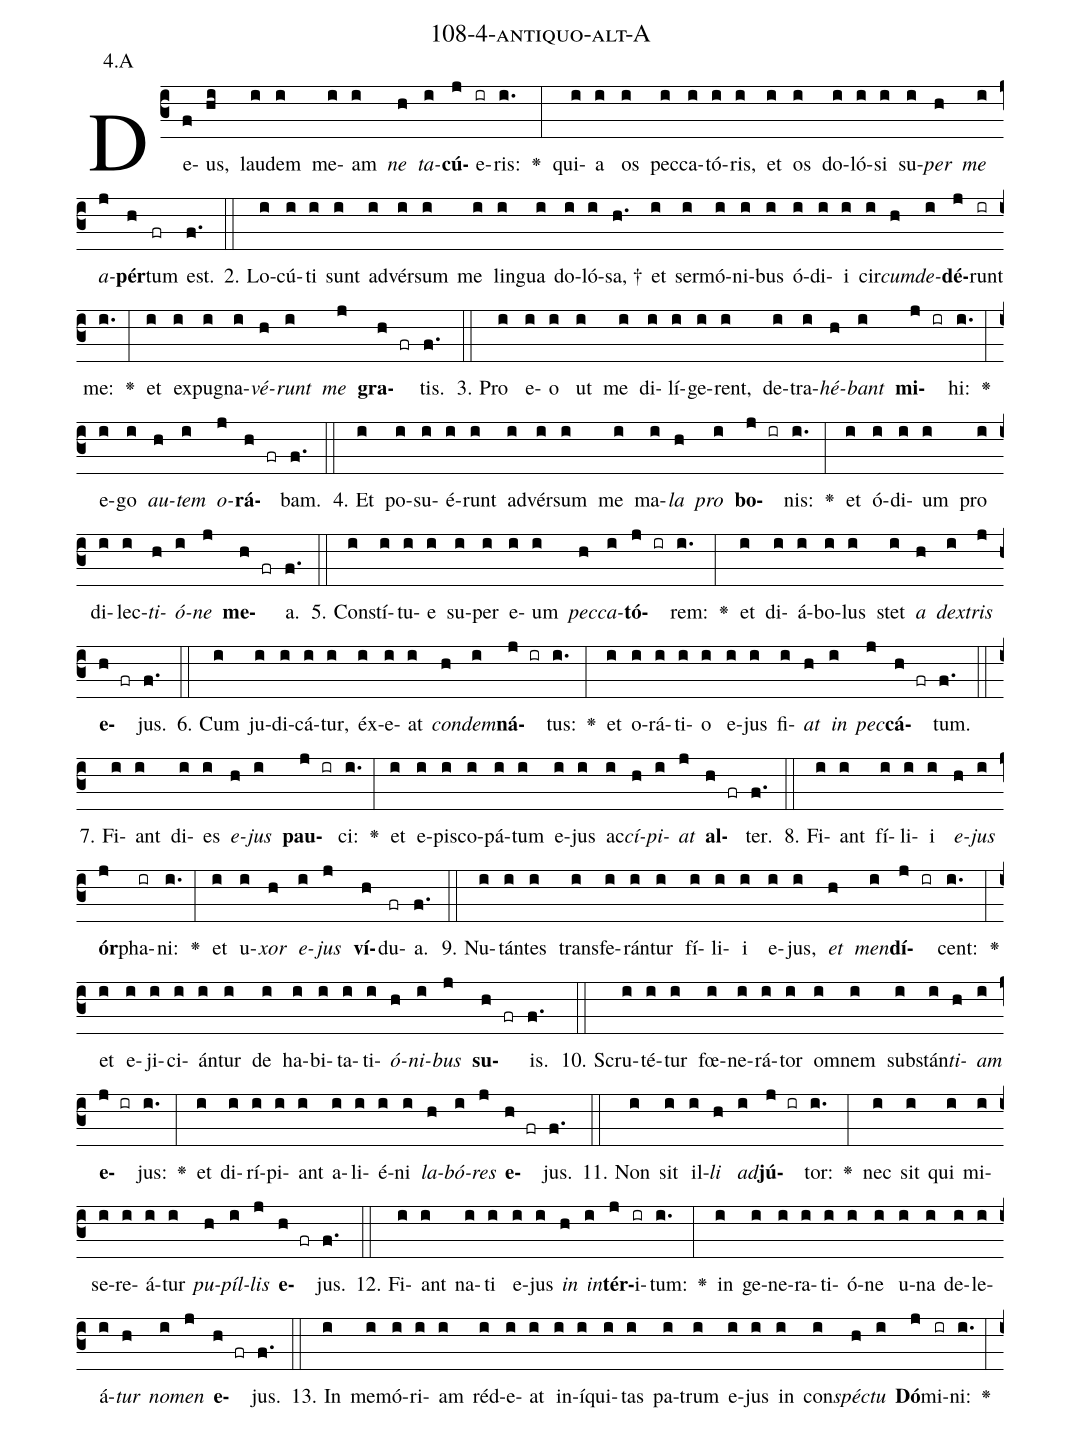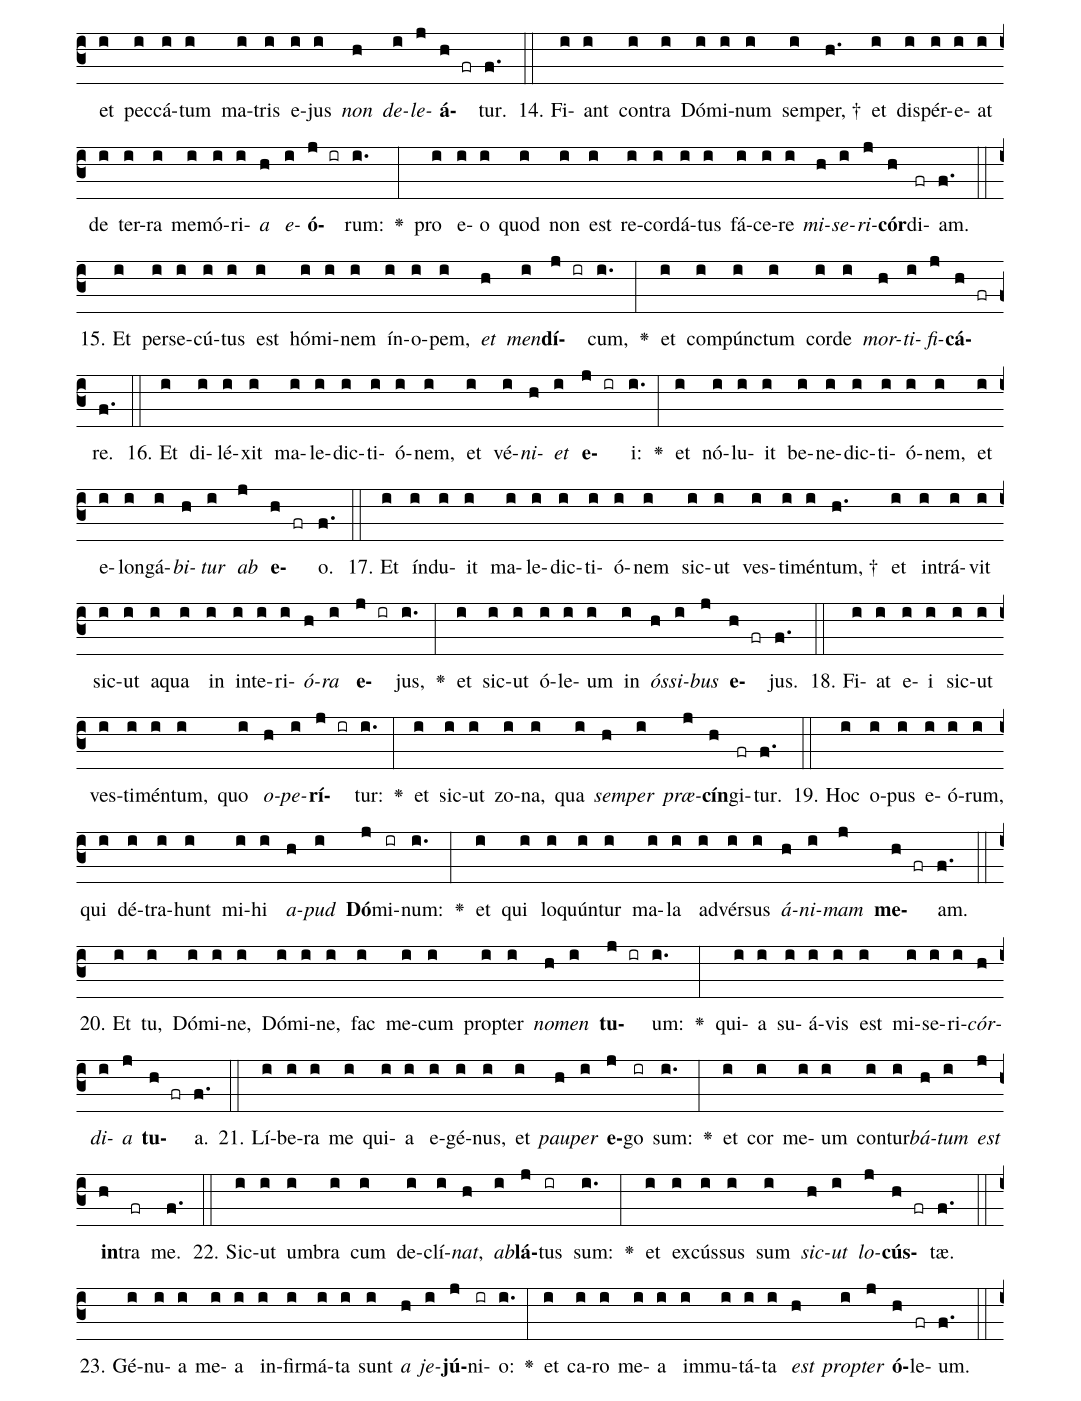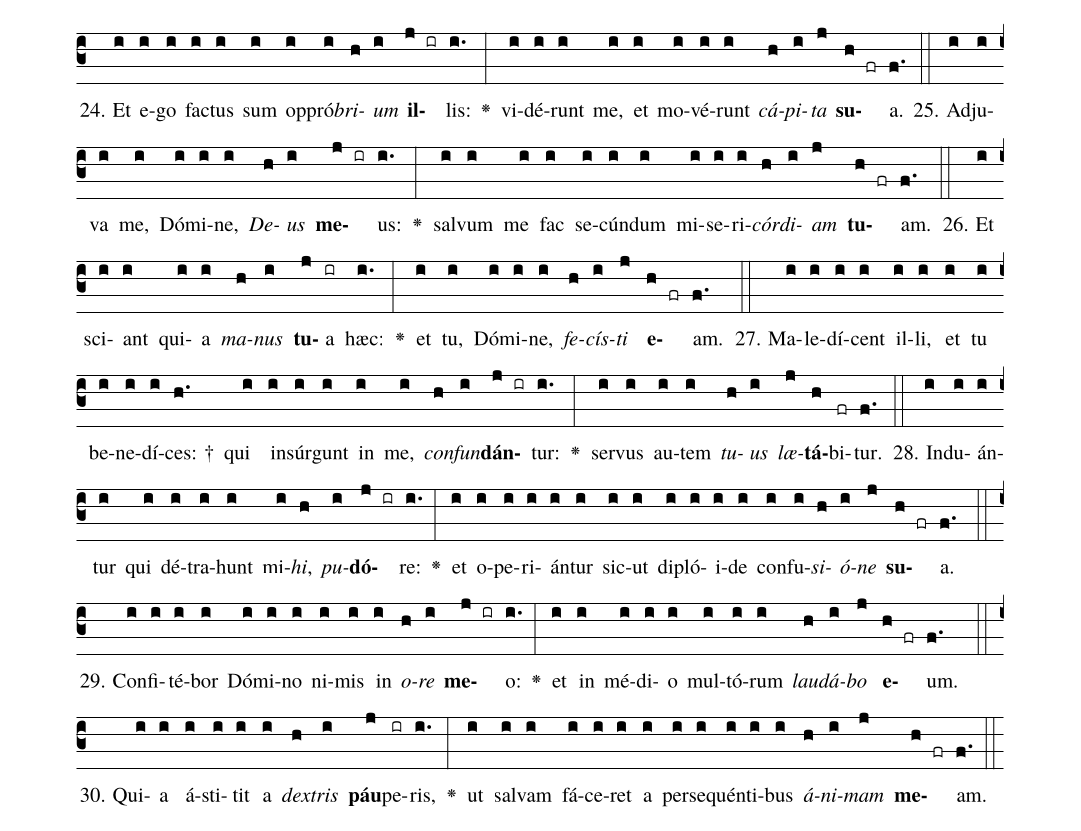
name: 108-4-antiquo-alt-A;
annotation: 4.A;
%%
(c3)De(f)us,(hi) lau(i)dem(i) me(i)am(i) <i>ne</i>(h) <i>ta</i>(i)<b>cú</b>(j)e(ir)ris:(i.) <v>\greheightstar</v>(:) qui(i)a(i) os(i) pec(i)ca(i)tó(i)ris,(i) et(i) os(i) do(i)ló(i)si(i) su(i)<i>per</i>(h) <i>me</i>(i) <i>a</i>(j)<b>pér</b>(h)tum(fr) est.(f.) (::)
2. Lo(i)cú(i)ti(i) sunt(i) ad(i)vér(i)sum(i) me(i) lin(i)gua(i) do(i)ló(i)sa, †(h.) et(i) ser(i)mó(i)ni(i)bus(i) ó(i)di(i)i(i) cir(i)<i>cum</i>(h)<i>de</i>(i)<b>dé</b>(j)runt(ir) me:(i.) <v>\greheightstar</v>(:) et(i) ex(i)pu(i)gna(i)<i>vé</i>(h)<i>runt</i>(i) <i>me</i>(j) <b>gra</b>(h fr)tis.(f.) (::)
3. Pro(i) e(i)o(i) ut(i) me(i) di(i)lí(i)ge(i)rent,(i) de(i)tra(i)<i>hé</i>(h)<i>bant</i>(i) <b>mi</b>(j ir)hi:(i.) <v>\greheightstar</v>(:) e(i)go(i) <i>au</i>(h)<i>tem</i>(i) <i>o</i>(j)<b>rá</b>(h fr)bam.(f.) (::)
4. Et(i) po(i)su(i)é(i)runt(i) ad(i)vér(i)sum(i) me(i) ma(i)<i>la</i>(h) <i>pro</i>(i) <b>bo</b>(j ir)nis:(i.) <v>\greheightstar</v>(:) et(i) ó(i)di(i)um(i) pro(i) di(i)lec(i)<i>ti</i>(h)<i>ó</i>(i)<i>ne</i>(j) <b>me</b>(h fr)a.(f.) (::)
5. Con(i)stí(i)tu(i)e(i) su(i)per(i) e(i)um(i) <i>pec</i>(h)<i>ca</i>(i)<b>tó</b>(j ir)rem:(i.) <v>\greheightstar</v>(:) et(i) di(i)á(i)bo(i)lus(i) stet(i) <i>a</i>(h) <i>dex</i>(i)<i>tris</i>(j) <b>e</b>(h fr)jus.(f.) (::)
6. Cum(i) ju(i)di(i)cá(i)tur,(i) éx(i)e(i)at(i) <i>con</i>(h)<i>dem</i>(i)<b>ná</b>(j ir)tus:(i.) <v>\greheightstar</v>(:) et(i) o(i)rá(i)ti(i)o(i) e(i)jus(i) fi(i)<i>at</i>(h) <i>in</i>(i) <i>pec</i>(j)<b>cá</b>(h fr)tum.(f.) (::)
7. Fi(i)ant(i) di(i)es(i) <i>e</i>(h)<i>jus</i>(i) <b>pau</b>(j ir)ci:(i.) <v>\greheightstar</v>(:) et(i) e(i)pis(i)co(i)pá(i)tum(i) e(i)jus(i) ac(i)<i>cí</i>(h)<i>pi</i>(i)<i>at</i>(j) <b>al</b>(h fr)ter.(f.) (::)
8. Fi(i)ant(i) fí(i)li(i)i(i) <i>e</i>(h)<i>jus</i>(i) <b>ór</b>(j)pha(ir)ni:(i.) <v>\greheightstar</v>(:) et(i) u(i)<i>xor</i>(h) <i>e</i>(i)<i>jus</i>(j) <b>ví</b>(h)du(fr)a.(f.) (::)
9. Nu(i)tán(i)tes(i) trans(i)fe(i)rán(i)tur(i) fí(i)li(i)i(i) e(i)jus,(i) <i>et</i>(h) <i>men</i>(i)<b>dí</b>(j ir)cent:(i.) <v>\greheightstar</v>(:) et(i) e(i)ji(i)ci(i)án(i)tur(i) de(i) ha(i)bi(i)ta(i)ti(i)<i>ó</i>(h)<i>ni</i>(i)<i>bus</i>(j) <b>su</b>(h fr)is.(f.) (::)
10. Scru(i)té(i)tur(i) fœ(i)ne(i)rá(i)tor(i) om(i)nem(i) sub(i)stán(i)<i>ti</i>(h)<i>am</i>(i) <b>e</b>(j ir)jus:(i.) <v>\greheightstar</v>(:) et(i) di(i)rí(i)pi(i)ant(i) a(i)li(i)é(i)ni(i) <i>la</i>(h)<i>bó</i>(i)<i>res</i>(j) <b>e</b>(h fr)jus.(f.) (::)
11. Non(i) sit(i) il(i)<i>li</i>(h) <i>ad</i>(i)<b>jú</b>(j ir)tor:(i.) <v>\greheightstar</v>(:) nec(i) sit(i) qui(i) mi(i)se(i)re(i)á(i)tur(i) <i>pu</i>(h)<i>píl</i>(i)<i>lis</i>(j) <b>e</b>(h fr)jus.(f.) (::)
12. Fi(i)ant(i) na(i)ti(i) e(i)jus(i) <i>in</i>(h) <i>in</i>(i)<b>tér</b>(j)i(ir)tum:(i.) <v>\greheightstar</v>(:) in(i) ge(i)ne(i)ra(i)ti(i)ó(i)ne(i) u(i)na(i) de(i)le(i)á(i)<i>tur</i>(h) <i>no</i>(i)<i>men</i>(j) <b>e</b>(h fr)jus.(f.) (::)
13. In(i) me(i)mó(i)ri(i)am(i) réd(i)e(i)at(i) in(i)í(i)qui(i)tas(i) pa(i)trum(i) e(i)jus(i) in(i) con(i)<i>spéc</i>(h)<i>tu</i>(i) <b>Dó</b>(j)mi(ir)ni:(i.) <v>\greheightstar</v>(:) et(i) pec(i)cá(i)tum(i) ma(i)tris(i) e(i)jus(i) <i>non</i>(h) <i>de</i>(i)<i>le</i>(j)<b>á</b>(h fr)tur.(f.) (::)
14. Fi(i)ant(i) con(i)tra(i) Dó(i)mi(i)num(i) sem(i)per, †(h.) et(i) dis(i)pér(i)e(i)at(i) de(i) ter(i)ra(i) me(i)mó(i)ri(i)<i>a</i>(h) <i>e</i>(i)<b>ó</b>(j ir)rum:(i.) <v>\greheightstar</v>(:) pro(i) e(i)o(i) quod(i) non(i) est(i) re(i)cor(i)dá(i)tus(i) fá(i)ce(i)re(i) <i>mi</i>(h)<i>se</i>(i)<i>ri</i>(j)<b>cór</b>(h)di(fr)am.(f.) (::)
15. Et(i) per(i)se(i)cú(i)tus(i) est(i) hó(i)mi(i)nem(i) ín(i)o(i)pem,(i) <i>et</i>(h) <i>men</i>(i)<b>dí</b>(j ir)cum,(i.) <v>\greheightstar</v>(:) et(i) com(i)púnc(i)tum(i) cor(i)de(i) <i>mor</i>(h)<i>ti</i>(i)<i>fi</i>(j)<b>cá</b>(h fr)re.(f.) (::)
16. Et(i) di(i)lé(i)xit(i) ma(i)le(i)dic(i)ti(i)ó(i)nem,(i) et(i) vé(i)<i>ni</i>(h)<i>et</i>(i) <b>e</b>(j ir)i:(i.) <v>\greheightstar</v>(:) et(i) nó(i)lu(i)it(i) be(i)ne(i)dic(i)ti(i)ó(i)nem,(i) et(i) e(i)lon(i)gá(i)<i>bi</i>(h)<i>tur</i>(i) <i>ab</i>(j) <b>e</b>(h fr)o.(f.) (::)
17. Et(i) índ(i)u(i)it(i) ma(i)le(i)dic(i)ti(i)ó(i)nem(i) sic(i)ut(i) ves(i)ti(i)mén(i)tum, †(h.) et(i) in(i)trá(i)vit(i) sic(i)ut(i) a(i)qua(i) in(i) in(i)te(i)ri(i)<i>ó</i>(h)<i>ra</i>(i) <b>e</b>(j ir)jus,(i.) <v>\greheightstar</v>(:) et(i) sic(i)ut(i) ó(i)le(i)um(i) in(i) <i>ós</i>(h)<i>si</i>(i)<i>bus</i>(j) <b>e</b>(h fr)jus.(f.) (::)
18. Fi(i)at(i) e(i)i(i) sic(i)ut(i) ves(i)ti(i)mén(i)tum,(i) quo(i) <i>o</i>(h)<i>pe</i>(i)<b>rí</b>(j ir)tur:(i.) <v>\greheightstar</v>(:) et(i) sic(i)ut(i) zo(i)na,(i) qua(i) <i>sem</i>(h)<i>per</i>(i) <i>præ</i>(j)<b>cín</b>(h)gi(fr)tur.(f.) (::)
19. Hoc(i) o(i)pus(i) e(i)ó(i)rum,(i) qui(i) dé(i)tra(i)hunt(i) mi(i)hi(i) <i>a</i>(h)<i>pud</i>(i) <b>Dó</b>(j)mi(ir)num:(i.) <v>\greheightstar</v>(:) et(i) qui(i) lo(i)quún(i)tur(i) ma(i)la(i) ad(i)vér(i)sus(i) <i>á</i>(h)<i>ni</i>(i)<i>mam</i>(j) <b>me</b>(h fr)am.(f.) (::)
20. Et(i) tu,(i) Dó(i)mi(i)ne,(i) Dó(i)mi(i)ne,(i) fac(i) me(i)cum(i) prop(i)ter(i) <i>no</i>(h)<i>men</i>(i) <b>tu</b>(j ir)um:(i.) <v>\greheightstar</v>(:) qui(i)a(i) su(i)á(i)vis(i) est(i) mi(i)se(i)ri(i)<i>cór</i>(h)<i>di</i>(i)<i>a</i>(j) <b>tu</b>(h fr)a.(f.) (::)
21. Lí(i)be(i)ra(i) me(i) qui(i)a(i) e(i)gé(i)nus,(i) et(i) <i>pau</i>(h)<i>per</i>(i) <b>e</b>(j)go(ir) sum:(i.) <v>\greheightstar</v>(:) et(i) cor(i) me(i)um(i) con(i)tur(i)<i>bá</i>(h)<i>tum</i>(i) <i>est</i>(j) <b>in</b>(h)tra(fr) me.(f.) (::)
22. Sic(i)ut(i) um(i)bra(i) cum(i) de(i)clí(i)<i>nat</i>,(h) <i>ab</i>(i)<b>lá</b>(j)tus(ir) sum:(i.) <v>\greheightstar</v>(:) et(i) ex(i)cús(i)sus(i) sum(i) <i>sic</i>(h)<i>ut</i>(i) <i>lo</i>(j)<b>cús</b>(h fr)tæ.(f.) (::)
23. Gé(i)nu(i)a(i) me(i)a(i) in(i)fir(i)má(i)ta(i) sunt(i) <i>a</i>(h) <i>je</i>(i)<b>jú</b>(j)ni(ir)o:(i.) <v>\greheightstar</v>(:) et(i) ca(i)ro(i) me(i)a(i) im(i)mu(i)tá(i)ta(i) <i>est</i>(h) <i>prop</i>(i)<i>ter</i>(j) <b>ó</b>(h)le(fr)um.(f.) (::)
24. Et(i) e(i)go(i) fac(i)tus(i) sum(i) op(i)pró(i)<i>bri</i>(h)<i>um</i>(i) <b>il</b>(j ir)lis:(i.) <v>\greheightstar</v>(:) vi(i)dé(i)runt(i) me,(i) et(i) mo(i)vé(i)runt(i) <i>cá</i>(h)<i>pi</i>(i)<i>ta</i>(j) <b>su</b>(h fr)a.(f.) (::)
25. Ad(i)ju(i)va(i) me,(i) Dó(i)mi(i)ne,(i) <i>De</i>(h)<i>us</i>(i) <b>me</b>(j ir)us:(i.) <v>\greheightstar</v>(:) sal(i)vum(i) me(i) fac(i) se(i)cún(i)dum(i) mi(i)se(i)ri(i)<i>cór</i>(h)<i>di</i>(i)<i>am</i>(j) <b>tu</b>(h fr)am.(f.) (::)
26. Et(i) sci(i)ant(i) qui(i)a(i) <i>ma</i>(h)<i>nus</i>(i) <b>tu</b>(j)a(ir) hæc:(i.) <v>\greheightstar</v>(:) et(i) tu,(i) Dó(i)mi(i)ne,(i) <i>fe</i>(h)<i>cís</i>(i)<i>ti</i>(j) <b>e</b>(h fr)am.(f.) (::)
27. Ma(i)le(i)dí(i)cent(i) il(i)li,(i) et(i) tu(i) be(i)ne(i)dí(i)ces: †(h.) qui(i) in(i)súr(i)gunt(i) in(i) me,(i) <i>con</i>(h)<i>fun</i>(i)<b>dán</b>(j ir)tur:(i.) <v>\greheightstar</v>(:) ser(i)vus(i) au(i)tem(i) <i>tu</i>(h)<i>us</i>(i) <i>læ</i>(j)<b>tá</b>(h)bi(fr)tur.(f.) (::)
28. Ind(i)u(i)án(i)tur(i) qui(i) dé(i)tra(i)hunt(i) mi(i)<i>hi</i>,(h) <i>pu</i>(i)<b>dó</b>(j ir)re:(i.) <v>\greheightstar</v>(:) et(i) o(i)pe(i)ri(i)án(i)tur(i) sic(i)ut(i) di(i)pló(i)i(i)de(i) con(i)fu(i)<i>si</i>(h)<i>ó</i>(i)<i>ne</i>(j) <b>su</b>(h fr)a.(f.) (::)
29. Con(i)fi(i)té(i)bor(i) Dó(i)mi(i)no(i) ni(i)mis(i) in(i) <i>o</i>(h)<i>re</i>(i) <b>me</b>(j ir)o:(i.) <v>\greheightstar</v>(:) et(i) in(i) mé(i)di(i)o(i) mul(i)tó(i)rum(i) <i>lau</i>(h)<i>dá</i>(i)<i>bo</i>(j) <b>e</b>(h fr)um.(f.) (::)
30. Qui(i)a(i) á(i)sti(i)tit(i) a(i) <i>dex</i>(h)<i>tris</i>(i) <b>páu</b>(j)pe(ir)ris,(i.) <v>\greheightstar</v>(:) ut(i) sal(i)vam(i) fá(i)ce(i)ret(i) a(i) per(i)se(i)quén(i)ti(i)bus(i) <i>á</i>(h)<i>ni</i>(i)<i>mam</i>(j) <b>me</b>(h fr)am.(f.) (::)
